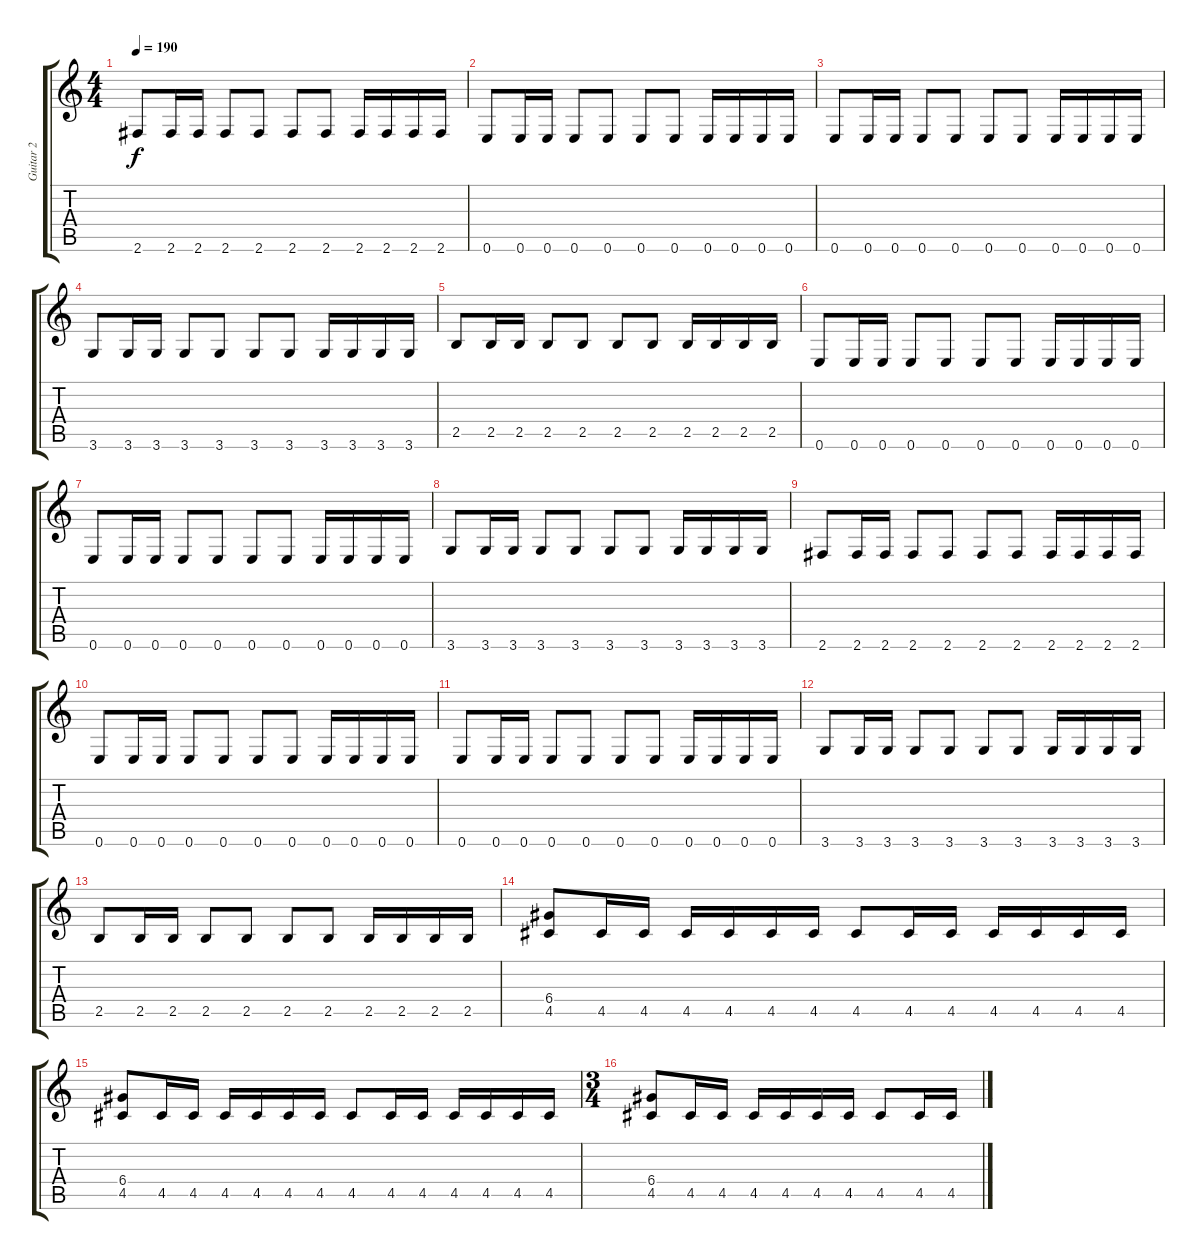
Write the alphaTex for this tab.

\track ("Guitar 2" "Guitar 2") {instrument distortionguitar}
\staff {score tabs}
\tuning (E4 B3 G3 D3 A2 E2) {hide}
\ts (4 4)
\tempo 190
\clef g2
\ks c
2.6.8{dy f} 2.6.16 2.6.16 2.6.8 2.6.8 2.6.8 2.6.8 2.6.16 2.6.16 2.6.16 2.6.16 |
0.6.8 0.6.16 0.6.16 0.6.8 0.6.8 0.6.8 0.6.8 0.6.16 0.6.16 0.6.16 0.6.16 |
0.6.8 0.6.16 0.6.16 0.6.8 0.6.8 0.6.8 0.6.8 0.6.16 0.6.16 0.6.16 0.6.16 |
3.6.8 3.6.16 3.6.16 3.6.8 3.6.8 3.6.8 3.6.8 3.6.16 3.6.16 3.6.16 3.6.16 |
2.5.8 2.5.16 2.5.16 2.5.8 2.5.8 2.5.8 2.5.8 2.5.16 2.5.16 2.5.16 2.5.16 |
0.6.8 0.6.16 0.6.16 0.6.8 0.6.8 0.6.8 0.6.8 0.6.16 0.6.16 0.6.16 0.6.16 |
0.6.8 0.6.16 0.6.16 0.6.8 0.6.8 0.6.8 0.6.8 0.6.16 0.6.16 0.6.16 0.6.16 |
3.6.8 3.6.16 3.6.16 3.6.8 3.6.8 3.6.8 3.6.8 3.6.16 3.6.16 3.6.16 3.6.16 |
2.6.8 2.6.16 2.6.16 2.6.8 2.6.8 2.6.8 2.6.8 2.6.16 2.6.16 2.6.16 2.6.16 |
0.6.8 0.6.16 0.6.16 0.6.8 0.6.8 0.6.8 0.6.8 0.6.16 0.6.16 0.6.16 0.6.16 |
0.6.8 0.6.16 0.6.16 0.6.8 0.6.8 0.6.8 0.6.8 0.6.16 0.6.16 0.6.16 0.6.16 |
3.6.8 3.6.16 3.6.16 3.6.8 3.6.8 3.6.8 3.6.8 3.6.16 3.6.16 3.6.16 3.6.16 |
2.5.8 2.5.16 2.5.16 2.5.8 2.5.8 2.5.8 2.5.8 2.5.16 2.5.16 2.5.16 2.5.16 |
(6.4 4.5).8 4.5.16 4.5.16 4.5.16 4.5.16 4.5.16 4.5.16 4.5.8 4.5.16 4.5.16 4.5.16 4.5.16 4.5.16 4.5.16 |
(6.4 4.5).8 4.5.16 4.5.16 4.5.16 4.5.16 4.5.16 4.5.16 4.5.8 4.5.16 4.5.16 4.5.16 4.5.16 4.5.16 4.5.16 |
\ts (3 4)
(6.4 4.5).8 4.5.16 4.5.16 4.5.16 4.5.16 4.5.16 4.5.16 4.5.8 4.5.16 4.5.16
